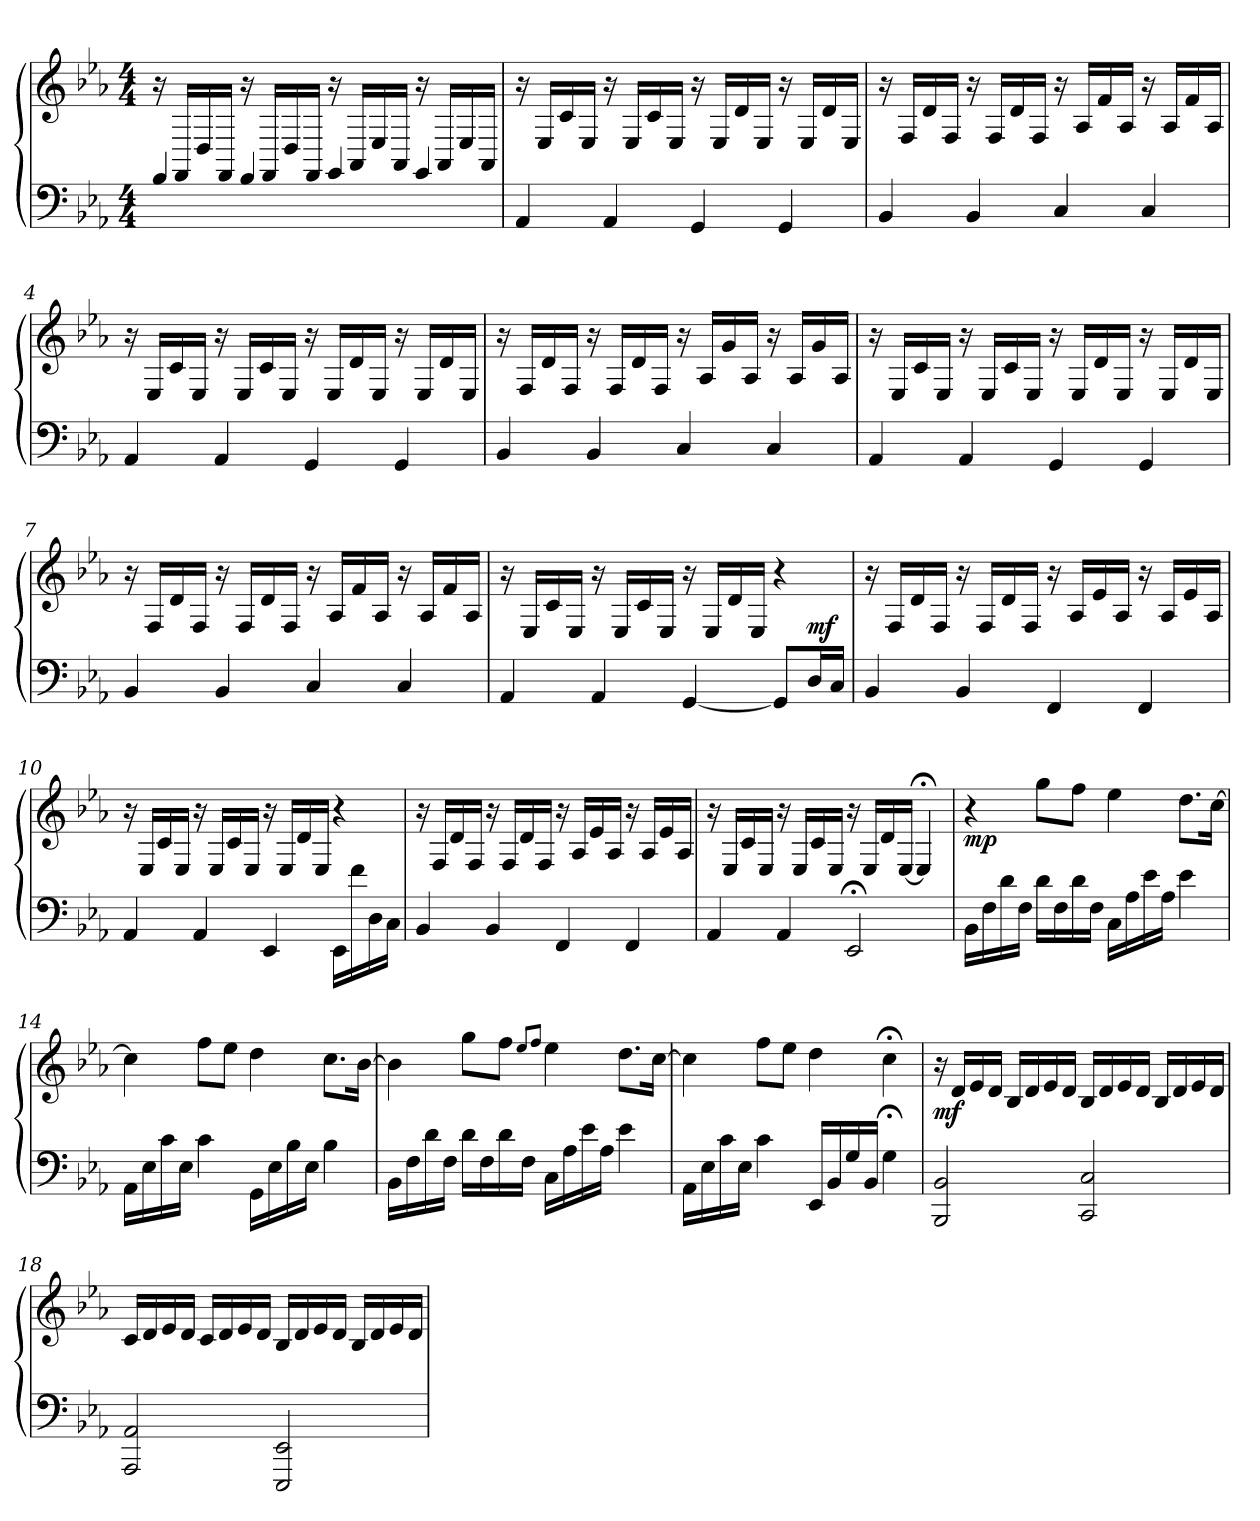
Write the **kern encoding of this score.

**kern	**kern	**dynam
*part1	*part1	*part1
*staff2	*staff1	*staff1/2
*clefF4	*clefG2	*
*k[b-e-a-]	*k[b-e-a-]	*
*M4/4	*M4/4	*
=1	=1	=1
!	!	!LO:DY:a=2
!	!	!LO:DY:n=1:a
4B-/	16r	mp Andante
.	16FF/LL	.
.	16D/	.
.	16FF/JJ	.
4B-/	16r	.
.	16FF/LL	.
.	16D/	.
.	16FF/JJ	.
4c/	16r	.
.	16AA-/LL	.
.	16E-/	.
.	16AA-/JJ	.
4c/	16r	.
.	16AA-/LL	.
.	16E-/	.
.	16AA-/JJ	.
=2	=2	=2
4AA-/	16r	.
.	16E-/LL	.
.	16c/	.
.	16E-/JJ	.
4AA-/	16r	.
.	16E-/LL	.
.	16c/	.
.	16E-/JJ	.
4GG/	16r	.
.	16E-/LL	.
.	16d/	.
.	16E-/JJ	.
4GG/	16r	.
.	16E-/LL	.
.	16d/	.
.	16E-/JJ	.
!!LO:LB:g=z
=3	=3	=3
4BB-/	16r	.
.	16F/LL	.
.	16d/	.
.	16F/JJ	.
4BB-/	16r	.
.	16F/LL	.
.	16d/	.
.	16F/JJ	.
4C/	16r	.
.	16A-/LL	.
.	16f/	.
.	16A-/JJ	.
4C/	16r	.
.	16A-/LL	.
.	16f/	.
.	16A-/JJ	.
=4	=4	=4
4AA-/	16r	.
.	16E-/LL	.
.	16c/	.
.	16E-/JJ	.
4AA-/	16r	.
.	16E-/LL	.
.	16c/	.
.	16E-/JJ	.
4GG/	16r	.
.	16E-/LL	.
.	16d/	.
.	16E-/JJ	.
4GG/	16r	.
.	16E-/LL	.
.	16d/	.
.	16E-/JJ	.
!!LO:LB:g=z
=5	=5	=5
4BB-/	16r	.
.	16F/LL	.
.	16d/	.
.	16F/JJ	.
4BB-/	16r	.
.	16F/LL	.
.	16d/	.
.	16F/JJ	.
4C/	16r	.
.	16A-/LL	.
.	16g/	.
.	16A-/JJ	.
4C/	16r	.
.	16A-/LL	.
.	16g/	.
.	16A-/JJ	.
=6	=6	=6
4AA-/	16r	.
.	16E-/LL	.
.	16c/	.
.	16E-/JJ	.
4AA-/	16r	.
.	16E-/LL	.
.	16c/	.
.	16E-/JJ	.
4GG/	16r	.
.	16E-/LL	.
.	16d/	.
.	16E-/JJ	.
4GG/	16r	.
.	16E-/LL	.
.	16d/	.
.	16E-/JJ	.
!!LO:LB:g=z
=7	=7	=7
4BB-/	16r	.
.	16F/LL	.
.	16d/	.
.	16F/JJ	.
4BB-/	16r	.
.	16F/LL	.
.	16d/	.
.	16F/JJ	.
4C/	16r	.
.	16A-/LL	.
.	16f/	.
.	16A-/JJ	.
4C/	16r	.
.	16A-/LL	.
.	16f/	.
.	16A-/JJ	.
=8	=8	=8
4AA-/	16r	.
.	16E-/LL	.
.	16c/	.
.	16E-/JJ	.
4AA-/	16r	.
.	16E-/LL	.
.	16c/	.
.	16E-/JJ	.
[4GG/	16r	.
.	16E-/LL	.
.	16d/	.
.	16E-/JJ	.
8GG/L]	4r	.
!	!	!LO:DY:a=2
16D/L	.	mf
16C/JJ	.	.
!!LO:LB:g=z
=9	=9	=9
4BB-/	16r	.
.	16F/LL	.
.	16d/	.
.	16F/JJ	.
4BB-/	16r	.
.	16F/LL	.
.	16d/	.
.	16F/JJ	.
4FF/	16r	.
.	16A-/LL	.
.	16e-/	.
.	16A-/JJ	.
4FF/	16r	.
.	16A-/LL	.
.	16e-/	.
.	16A-/JJ	.
=10	=10	=10
4AA-/	16r	.
.	16E-/LL	.
.	16c/	.
.	16E-/JJ	.
4AA-/	16r	.
.	16E-/LL	.
.	16c/	.
.	16E-/JJ	.
4EE-/	16r	.
.	16E-/LL	.
.	16d/	.
.	16E-/JJ	.
16EE-\LL	4r	.
16f\	.	.
16D\	.	.
16C\JJ	.	.
!!LO:PB:g=z
=11	=11	=11
4BB-/	16r	.
.	16F/LL	.
.	16d/	.
.	16F/JJ	.
4BB-/	16r	.
.	16F/LL	.
.	16d/	.
.	16F/JJ	.
4FF/	16r	.
.	16A-/LL	.
.	16e-/	.
.	16A-/JJ	.
4FF/	16r	.
.	16A-/LL	.
.	16e-/	.
.	16A-/JJ	.
=12	=12	=12
4AA-/	16r	.
.	16E-/LL	.
.	16c/	.
.	16E-/JJ	.
4AA-/	16r	.
.	16E-/LL	.
.	16c/	.
.	16E-/JJ	.
2EE-;</	16r	.
.	16E-/LL	.
.	16d/	.
.	[16E-/JJ	.
.	4E-;</]	.
=13	=13	=13
!	!	!LO:DY:b
16BB-\LL	4r	mp
16F\	.	.
16d\	.	.
16F\JJ	.	.
16d\LL	8gg\L	.
16F\	.	.
16d\	8ff\J	.
16F\JJ	.	.
16C\LL	4ee-\	.
16A-\	.	.
16e-\	.	.
16A-\JJ	.	.
4e-\	8.dd\L	.
.	[16cc\Jk	.
!!LO:LB:g=z
=14	=14	=14
16AA-\LL	4cc\]	.
16E-\	.	.
16c\	.	.
16E-\JJ	.	.
4c\	8ff\L	.
.	8ee-\J	.
16GG\LL	4dd\	.
16E-\	.	.
16B-\	.	.
16E-\JJ	.	.
4B-\	8.cc\L	.
.	[16b-\Jk	.
=15	=15	=15
16BB-\LL	4b-\]	.
16F\	.	.
16d\	.	.
16F\JJ	.	.
16d\LL	8gg\L	.
16F\	.	.
16d\	8ff\J	.
16F\JJ	.	.
.	8qee-/L	.
.	8qff/J	.
16C\LL	4ee-\	.
16A-\	.	.
16e-\	.	.
16A-\JJ	.	.
4e-\	8.dd\L	.
.	[16cc\Jk	.
=16	=16	=16
16AA-\LL	4cc\]	.
16E-\	.	.
16c\	.	.
16E-\JJ	.	.
4c\	8ff\L	.
.	8ee-\J	.
16EE-/LL	4dd\	.
16BB-/	.	.
16G/	.	.
16BB-/JJ	.	.
4G;<\	4cc;<\	.
!!LO:LB:g=z
=17	=17	=17
!	!	!LO:DY:b
2BBB-/ 2BB-/	16r	mf
.	16d/LL	.
.	16e-/	.
.	16d/JJ	.
.	16B-/LL	.
.	16d/	.
.	16e-/	.
.	16d/JJ	.
2CC/ 2C/	16B-/LL	.
.	16d/	.
.	16e-/	.
.	16d/JJ	.
.	16B-/LL	.
.	16d/	.
.	16e-/	.
.	16d/JJ	.
=18	=18	=18
2AAA-/ 2AA-/	16c/LL	.
.	16d/	.
.	16e-/	.
.	16d/JJ	.
.	16c/LL	.
.	16d/	.
.	16e-/	.
.	16d/JJ	.
2EEE-/ 2EE-/	16B-/LL	.
.	16d/	.
.	16e-/	.
.	16d/JJ	.
.	16B-/LL	.
.	16d/	.
.	16e-/	.
.	16d/JJ	.
=	=	=
*-	*-	*-
